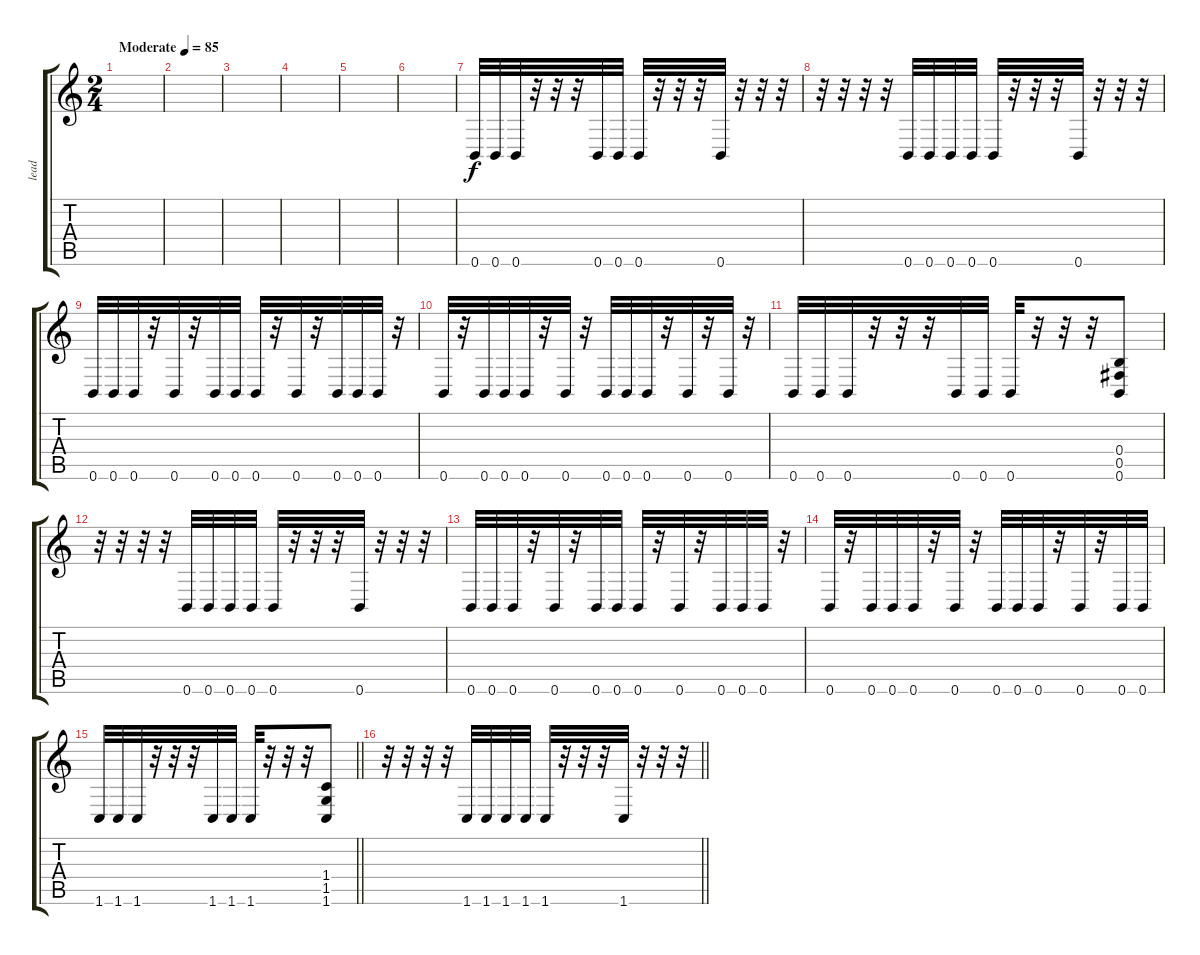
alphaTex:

\track ("lead" "lead") {instrument overdrivenguitar}
\staff {score tabs}
\tuning (Db4 Ab3 E3 B2 Gb2 B1) {hide}
\ts (2 4)
\tempo (85 "Moderate")
\clef g2
\ks c
|
|
|
|
|
|
0.6.32 0.6.32 0.6.32 r.32 r.32 r.32 0.6.32 0.6.32 0.6.32 r.32 r.32 r.32 0.6.32 r.32 r.32 r.32 |
r.32 r.32 r.32 r.32 0.6.32 0.6.32 0.6.32 0.6.32 0.6.32 r.32 r.32 r.32 0.6.32 r.32 r.32 r.32 |
0.6.32 0.6.32 0.6.32 r.32 0.6.32 r.32 0.6.32 0.6.32 0.6.32 r.32 0.6.32 r.32 0.6.32 0.6.32 0.6.32 r.32 |
0.6.32 r.32 0.6.32 0.6.32 0.6.32 r.32 0.6.32 r.32 0.6.32 0.6.32 0.6.32 r.32 0.6.32 r.32 0.6.32 r.32 |
0.6.32 0.6.32 0.6.32 r.32 r.32 r.32 0.6.32 0.6.32 0.6.32 r.32 r.32 r.32 (0.4 0.5 0.6).8 |
r.32 r.32 r.32 r.32 0.6.32 0.6.32 0.6.32 0.6.32 0.6.32 r.32 r.32 r.32 0.6.32 r.32 r.32 r.32 |
0.6.32 0.6.32 0.6.32 r.32 0.6.32 r.32 0.6.32 0.6.32 0.6.32 r.32 0.6.32 r.32 0.6.32 0.6.32 0.6.32 r.32 |
0.6.32 r.32 0.6.32 0.6.32 0.6.32 r.32 0.6.32 r.32 0.6.32 0.6.32 0.6.32 r.32 0.6.32 r.32 0.6.32 0.6.32 |
\barLineRight lightlight
1.6.32 1.6.32 1.6.32 r.32 r.32 r.32 1.6.32 1.6.32 1.6.32 r.32 r.32 r.32 (1.4 1.5 1.6).8 |
\barLineRight lightlight
r.32 r.32 r.32 r.32 1.6.32 1.6.32 1.6.32 1.6.32 1.6.32 r.32 r.32 r.32 1.6.32 r.32 r.32 r.32
